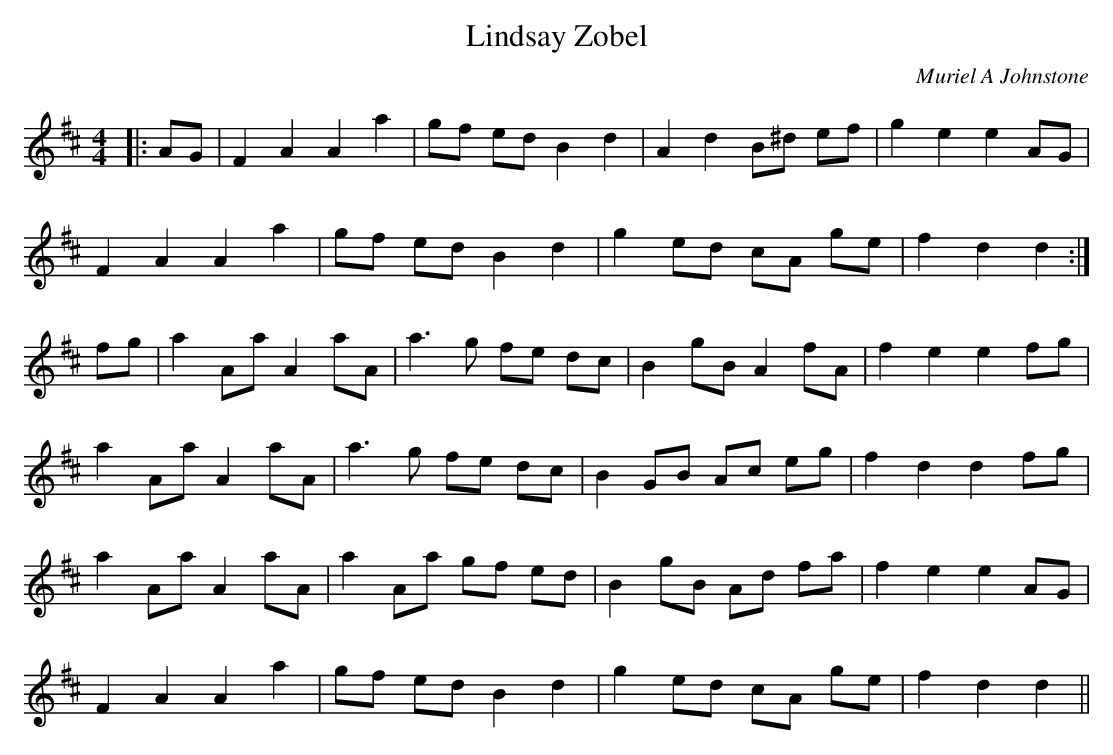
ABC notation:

X:1
T: Lindsay Zobel
C:Muriel A Johnstone
K:D
M:4/4
L:1/8
|:AG|F2 A2 A2 a2|gf ed B2 d2|A2 d2 B^d ef|g2 e2 e2 AG|
F2 A2 A2 a2|gf ed B2 d2|g2 ed cA ge|f2 d2 d2:|
fg|a2 Aa A2 aA|a3g fe dc|B2 gB A2 fA|f2 e2 e2 fg|
a2 Aa A2 aA|a3g fe dc|B2 GB Ac eg|f2 d2 d2 fg|
a2 Aa A2 aA|a2 Aa gf ed|B2 gB Ad fa|f2 e2 e2 AG|
F2 A2 A2 a2|gf ed B2 d2|g2 ed cA ge|f2 d2 d2||
